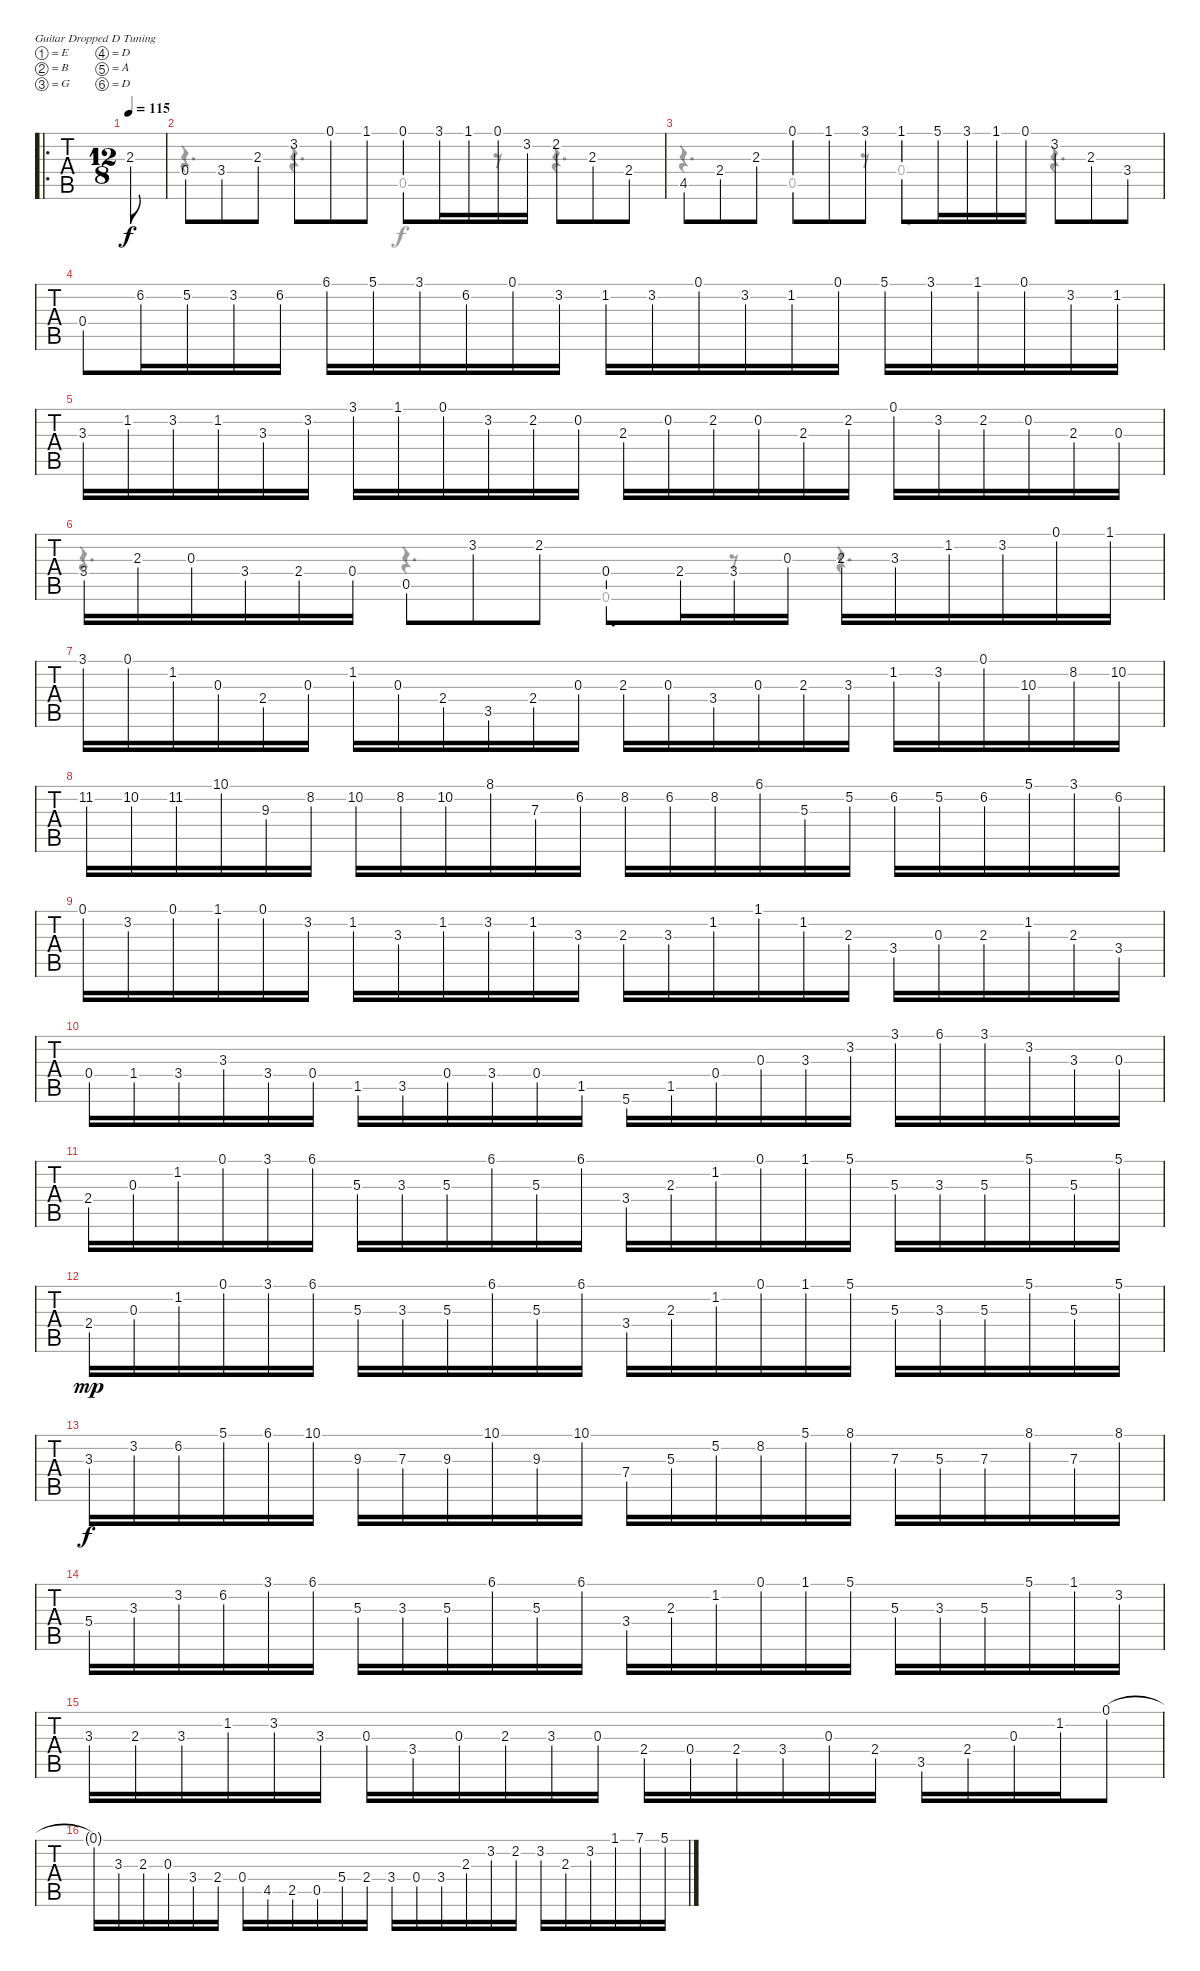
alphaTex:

\bracketExtendMode groupsimilarinstruments
\singleTrackTrackNamePolicy hidden
\firstSystemTrackNameOrientation horizontal
\otherSystemsTrackNameOrientation horizontal
\track ("Guitar" "N-Gt") {instrument acousticguitarnylon}
\staff {tabs}
\tuning (E4 B3 G3 D3 A2 D2)
\voice
\ro
\ts (12 8)
\ac
\tempo 115
\clef g2
\scale
0.142717
\ks dminor
2.3.8{dy f instrument acousticguitarnylon} |
\scale
0.437808 0.4.8 3.4.8 2.3.8 3.2.8 0.1.8 1.1.8 0.1.8 3.1.16 1.1.16 0.1.16 3.2.16 2.2.8 2.3.8 2.4.8 |
\scale
0.419524 4.5.8 2.4.8 2.3.8 0.1.8 1.1.8 3.1.8 1.1.8 5.1.16 3.1.16 1.1.16 0.1.16 3.2.8 2.3.8 3.4.8 |
0.4.8 6.2.16 5.2.16 3.2.16 6.2.16 6.1.16 5.1.16 3.1.16 6.2.16 0.1.16 3.2.16 1.2.16 3.2.16 0.1.16 3.2.16 1.2.16 0.1.16 5.1.16 3.1.16 1.1.16 0.1.16 3.2.16 1.2.16 |
3.3.16 1.2.16 3.2.16 1.2.16 3.3.16 3.2.16 3.1.16 1.1.16 0.1.16 3.2.16 2.2.16 0.2.16 2.3.16 0.2.16 2.2.16 0.2.16 2.3.16 2.2.16 0.1.16 3.2.16 2.2.16 0.2.16 2.3.16 0.3.16 |
3.4.16 2.3.16 0.3.16 3.4.16 2.4.16 0.4.16 0.5.8 3.2.8 2.2.8 0.4.8{d} 2.4.16 3.4.16 0.3.16 2.3.16 3.3.16 1.2.16 3.2.16 0.1.16 1.1.16 |
3.1.16 0.1.16 1.2.16 0.3.16 2.4.16 0.3.16 1.2.16 0.3.16 2.4.16 3.5.16 2.4.16 0.3.16 2.3.16 0.3.16 3.4.16 0.3.16 2.3.16 3.3.16 1.2.16 3.2.16 0.1.16 10.3.16 8.2.16 10.2.16 |
11.2.16 10.2.16 11.2.16 10.1.16 9.3.16 8.2.16 10.2.16 8.2.16 10.2.16 8.1.16 7.3.16 6.2.16 8.2.16 6.2.16 8.2.16 6.1.16 5.3.16 5.2.16 6.2.16 5.2.16 6.2.16 5.1.16 3.1.16 6.2.16 |
0.1.16 3.2.16 0.1.16 1.1.16 0.1.16 3.2.16 1.2.16 3.3.16 1.2.16 3.2.16 1.2.16 3.3.16 2.3.16 3.3.16 1.2.16 1.1.16 1.2.16 2.3.16 3.4.16 0.3.16 2.3.16 1.2.16 2.3.16 3.4.16 |
0.4.16 1.4.16 3.4.16 3.3.16 3.4.16 0.4.16 1.5.16 3.5.16 0.4.16 3.4.16 0.4.16 1.5.16 5.6.16 1.5.16 0.4.16 0.3.16 3.3.16 3.2.16 3.1.16 6.1.16 3.1.16 3.2.16 3.3.16 0.3.16 |
2.4.16 0.3.16 1.2.16 0.1.16 3.1.16 6.1.16 5.3.16 3.3.16 5.3.16 6.1.16 5.3.16 6.1.16 3.4.16 2.3.16 1.2.16 0.1.16 1.1.16 5.1.16 5.3.16 3.3.16 5.3.16 5.1.16 5.3.16 5.1.16 |
2.4.16{dy mp} 0.3.16 1.2.16 0.1.16 3.1.16 6.1.16 5.3.16 3.3.16 5.3.16 6.1.16 5.3.16 6.1.16 3.4.16 2.3.16 1.2.16 0.1.16 1.1.16 5.1.16 5.3.16 3.3.16 5.3.16 5.1.16 5.3.16 5.1.16 |
3.3.16{dy f} 3.2.16 6.2.16 5.1.16 6.1.16 10.1.16 9.3.16 7.3.16 9.3.16 10.1.16 9.3.16 10.1.16 7.4.16 5.3.16 5.2.16 8.2.16 5.1.16 8.1.16 7.3.16 5.3.16 7.3.16 8.1.16 7.3.16 8.1.16 |
5.4.16 3.3.16 3.2.16 6.2.16 3.1.16 6.1.16 5.3.16 3.3.16 5.3.16 6.1.16 5.3.16 6.1.16 3.4.16 2.3.16 1.2.16 0.1.16 1.1.16 5.1.16 5.3.16 3.3.16 5.3.16 5.1.16 1.1.16 3.2.16 |
3.3.16 2.3.16 3.3.16 1.2.16 3.2.16 3.3.16 0.3.16 3.4.16 0.3.16 2.3.16 3.3.16 0.3.16 2.4.16 0.4.16 2.4.16 3.4.16 0.3.16 2.4.16 3.5.16 2.4.16 0.3.16 1.2.16 0.1.8 |
0.1{t}.16 3.3.16 2.3.16 0.3.16 3.4.16 2.4.16 0.4.16 4.5.16 2.5.16 0.5.16 5.4.16 2.4.16 3.4.16 0.4.16 3.4.16 2.3.16 3.2.16 2.2.16 3.2.16 2.3.16 3.2.16 1.1.16 7.1.16 5.1.16
\voice
\clef g2
\ottava regular
\simile none
\scale
0.142717
\ks dminor
|
\scale
0.437808 r.4{d} r.4{d} 0.5.4 r.8 r.4{d} |
\scale
0.419524 r.4{d} 0.5.4 r.8 0.4.4{d} r.4{d} |
|
|
r.4{d} r.4{d} 0.6.4 r.8 r.4{d} |
|
|
|
|
|
|
|
|
|
